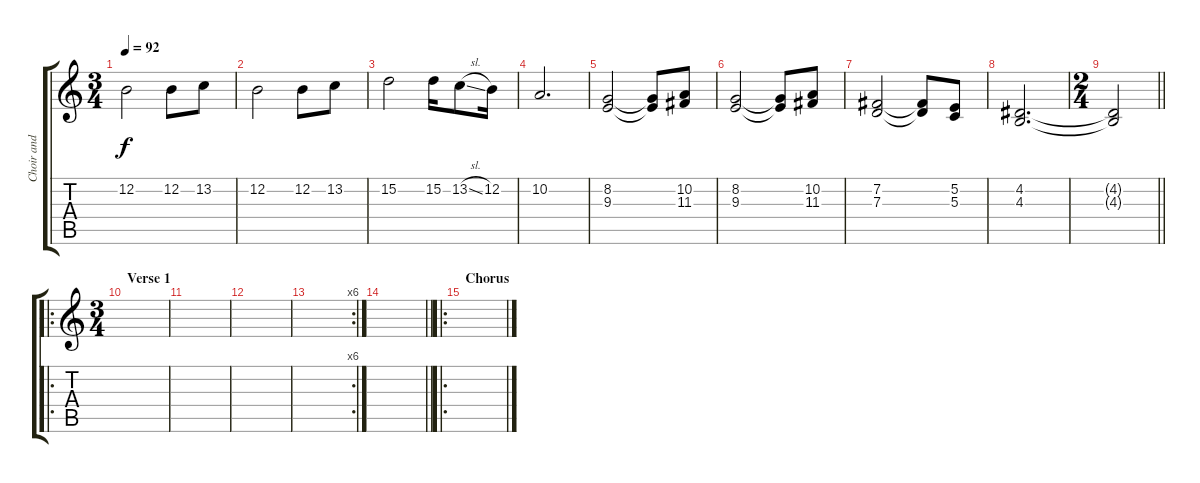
\track ("Choir and Violin" "Choir and ") {mute instrument violin}
\staff {score tabs}
\tuning (E4 B3 G3 D3 A2 E2) {hide}
\ts (3 4)
\tempo 92
\clef g2
\ks c
12.2.2{dy f} 12.2.8 13.2.8 |
12.2.2 12.2.8 13.2.8 |
15.2.2 15.2.16 13.2{sl}.8 12.2.16 |
10.2.2{d} |
(8.2 9.3).2 (8.2{t} 9.3{t}).8 (10.2 11.3).8 |
(8.2 9.3).2 (8.2{t} 9.3{t}).8 (10.2 11.3).8 |
(7.2 7.3).2 (7.2{t} 7.3{t}).8 (5.2 5.3).8 |
(4.2 4.3).2{d volume 0} |
\ts (2 4)
\barLineRight lightlight
(4.2{t} 4.3{t}).2 |
\ro
\ts (3 4)
\section ("" "Verse 1")
|
|
|
\rc 6
|
\barLineRight lightlight
|
\ro
\section ("" "Chorus")
